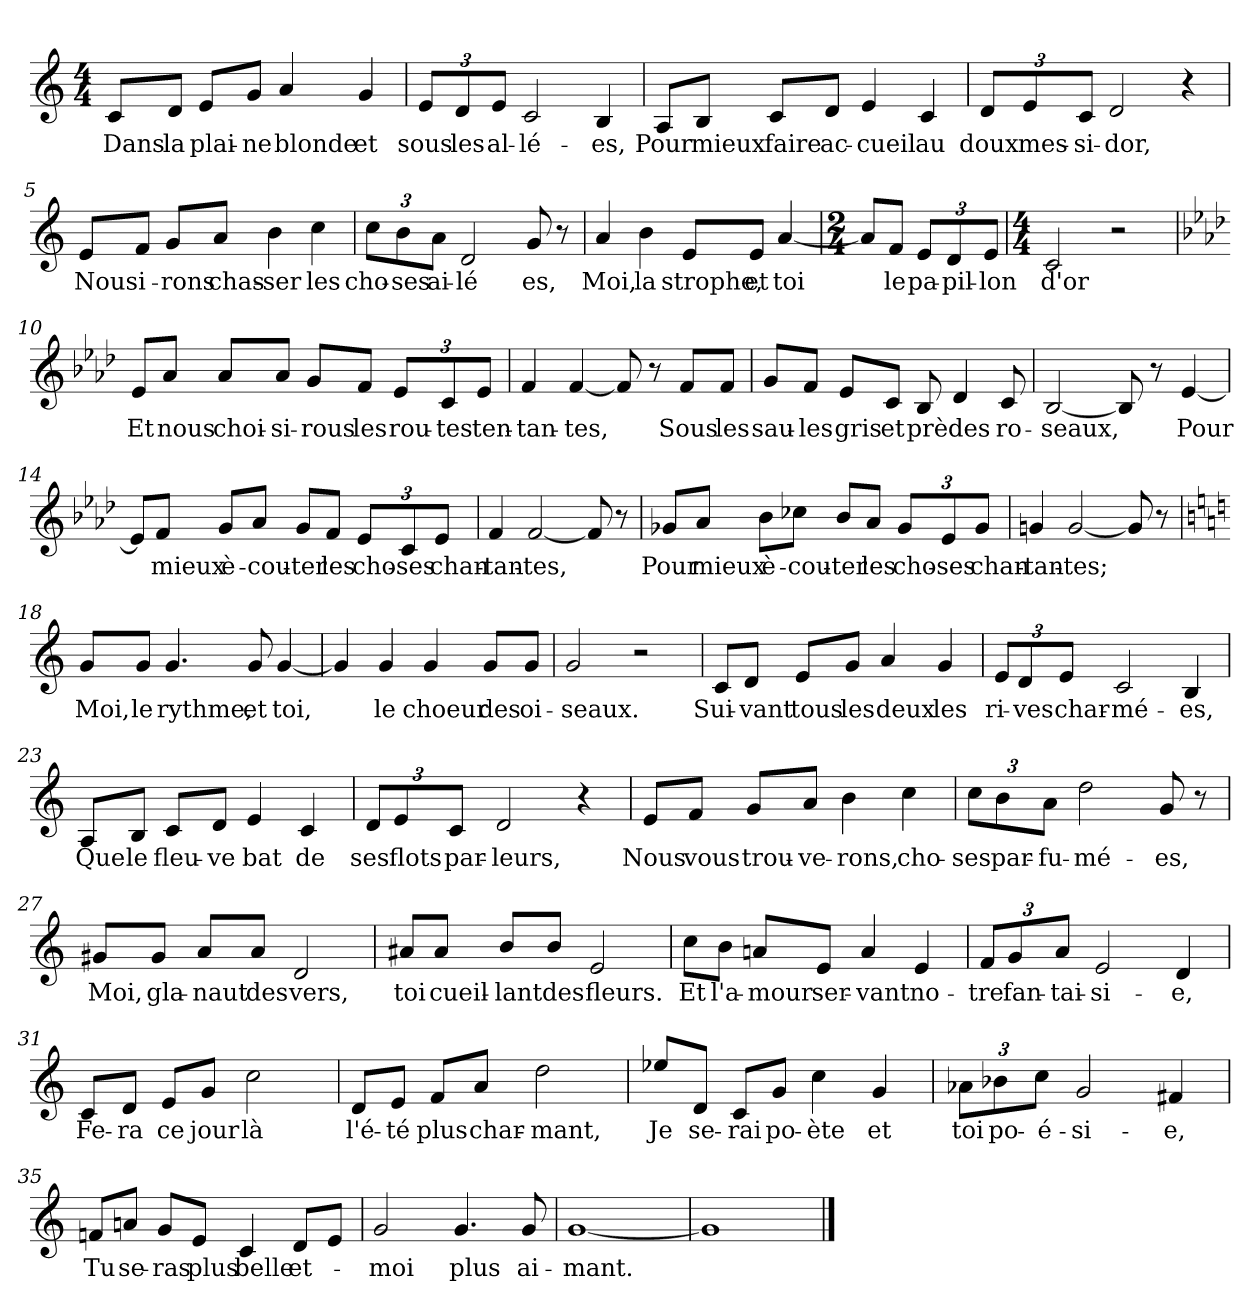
**kern	**text
*part1	*part1
*staff1	*staff1
*clefG2	*
*k[]	*
*M4/4	*
=1	=1
!	!LO:LY:b
8c/L	Dans
!	!LO:LY:b
8d/J	la
!	!LO:LY:b
8e/L	plai-
!	!LO:LY:b
8g/J	-ne
!	!LO:LY:b
4a/	blonde
!	!LO:LY:b
4g/	et
=2	=2
!	!LO:LY:b
12e/L	sous
!	!LO:LY:b
12d/	les
!	!LO:LY:b
12e/J	al-
!	!LO:LY:b
2c/	-lé-
!	!LO:LY:b
4B/	-es,
=3	=3
!	!LO:LY:b
8A/L	Pour
!	!LO:LY:b
8B/J	mieux
!	!LO:LY:b
8c/L	faire
!	!LO:LY:b
8d/J	ac-
!	!LO:LY:b
4e/	-cueil
!	!LO:LY:b
4c/	au
=4	=4
!	!LO:LY:b
12d/L	doux
!	!LO:LY:b
12e/	mes-
!	!LO:LY:b
12c/J	-si-
!	!LO:LY:b
2d/	-dor,
4r	.
=5	=5
!	!LO:LY:b
8e/L	Nous
!	!LO:LY:b
8f/J	i-
!	!LO:LY:b
8g/L	-rons
!	!LO:LY:b
8a/J	chas-
!	!LO:LY:b
4b\	-ser
!	!LO:LY:b
4cc\	les
!!LO:LB:g=z
=6	=6
!	!LO:LY:b
12cc\L	cho-
!	!LO:LY:b
12b\	-ses
!	!LO:LY:b
12a\J	ai-
!	!LO:LY:b
2d/	lé
!	!LO:LY:b
8g/	-es,
8r	.
=7	=7
!	!LO:LY:b
4a/	Moi,
!	!LO:LY:b
4b\	la
!	!LO:LY:b
8e/L	strophe,
!	!LO:LY:b
8e/J	et
!	!LO:LY:b
[4a/	toi
=8	=8
*M2/4	*
8a/L]	.
!	!LO:LY:b
8f/J	le
!	!LO:LY:b
12e/L	pa-
!	!LO:LY:b
12d/	-pil-
!	!LO:LY:b
12e/J	-lon
=9	=9
*M4/4	*
!	!LO:LY:b
2c/	d'or
2r	.
=10	=10
*k[b-e-a-d-]	*
!	!LO:LY:b
8e-/L	Et
!	!LO:LY:b
8a-/J	nous
!	!LO:LY:b
8a-/L	choi-
!	!LO:LY:b
8a-/J	-si-
!	!LO:LY:b
8g/L	-rous
!	!LO:LY:b
8f/J	les
!	!LO:LY:b
12e-/L	rou-
!	!LO:LY:b
12c/	-tes
!	!LO:LY:b
12e-/J	ten-
!!LO:LB:g=z
=11	=11
!	!LO:LY:b
4f/	-tan-
!	!LO:LY:b
[4f/	-tes,
8f/]	.
8r	.
!	!LO:LY:b
8f/L	Sous
!	!LO:LY:b
8f/J	les
=12	=12
!	!LO:LY:b
8g/L	sau-
!	!LO:LY:b
8f/J	-les
!	!LO:LY:b
8e-/L	gris
!	!LO:LY:b
8c/J	et
!	!LO:LY:b
8B-/	prè
!	!LO:LY:b
4d-/	des
!	!LO:LY:b
8c/	ro-
=13	=13
!	!LO:LY:b
[2B-/	-seaux,
8B-/]	.
8r	.
!	!LO:LY:b
[4e-/	Pour
=14	=14
8e-/L]	.
!	!LO:LY:b
8f/J	mieux
!	!LO:LY:b
8g/L	è-
!	!LO:LY:b
8a-/J	-cou-
!	!LO:LY:b
8g/L	-ter
!	!LO:LY:b
8f/J	les
!	!LO:LY:b
12e-/L	cho-
!	!LO:LY:b
12c/	-ses
!	!LO:LY:b
12e-/J	chan-
=15	=15
!	!LO:LY:b
4f/	-tan-
!	!LO:LY:b
[2f/	tes,
8f/]	.
8r	.
!!LO:LB:g=z
=16	=16
!	!LO:LY:b
8g-X/L	Pour
!	!LO:LY:b
8a-/J	mieux
!	!LO:LY:b
8b-\L	è-
!	!LO:LY:b
8cc-X\J	-cou-
!	!LO:LY:b
8b-/L	-ter
!	!LO:LY:b
8a-/J	les
!	!LO:LY:b
12g-/L	cho-
!	!LO:LY:b
12e-/	-ses
!	!LO:LY:b
12g-/J	chan-
=17	=17
!	!LO:LY:b
4gn/	-tan-
!	!LO:LY:b
[2g/	-tes;
8g/]	.
8r	.
=18	=18
*k[]	*
!	!LO:LY:b
8g/L	Moi,
!	!LO:LY:b
8g/J	le
!	!LO:LY:b
4.g/	rythme,
!	!LO:LY:b
8g/	et
!	!LO:LY:b
[4g/	toi,
=19	=19
4g/]	.
!	!LO:LY:b
4g/	le
!	!LO:LY:b
4g/	choeur
!	!LO:LY:b
8g/L	des
!	!LO:LY:b
8g/J	oi-
=20	=20
!	!LO:LY:b
2g/	-seaux.
2r	.
!!LO:LB:g=z
=21	=21
!	!LO:LY:b
8c/L	Sui-
!	!LO:LY:b
8d/J	-vant
!	!LO:LY:b
8e/L	tous
!	!LO:LY:b
8g/J	les
!	!LO:LY:b
4a/	deux
!	!LO:LY:b
4g/	les
=22	=22
!	!LO:LY:b
12e/L	ri-
!	!LO:LY:b
12d/	-ves
!	!LO:LY:b
12e/J	char-
!	!LO:LY:b
2c/	-mé-
!	!LO:LY:b
4B/	-es,
=23	=23
!	!LO:LY:b
8A/L	Que
!	!LO:LY:b
8B/J	le
!	!LO:LY:b
8c/L	fleu-
!	!LO:LY:b
8d/J	-ve
!	!LO:LY:b
4e/	bat
!	!LO:LY:b
4c/	de
=24	=24
!	!LO:LY:b
12d/L	ses
!	!LO:LY:b
12e/	flots
!	!LO:LY:b
12c/J	par-
!	!LO:LY:b
2d/	-leurs,
4r	.
=25	=25
!	!LO:LY:b
8e/L	Nous
!	!LO:LY:b
8f/J	vous
!	!LO:LY:b
8g/L	trou-
!	!LO:LY:b
8a/J	-ve-
!	!LO:LY:b
4b\	-rons,
!	!LO:LY:b
4cc\	cho-
!!LO:LB:g=z
=26	=26
!	!LO:LY:b
12cc\L	-ses
!	!LO:LY:b
12b\	par-
!	!LO:LY:b
12a\J	-fu-
!	!LO:LY:b
2dd\	-mé-
!	!LO:LY:b
8g/	-es,
8r	.
=27	=27
!	!LO:LY:b
8g#X/L	Moi,
!	!LO:LY:b
8g#/J	gla-
!	!LO:LY:b
8a/L	-naut
!	!LO:LY:b
8a/J	des
!	!LO:LY:b
2d/	vers,
=28	=28
!	!LO:LY:b
8a#X/L	toi
!	!LO:LY:b
8a#/J	cueil-
!	!LO:LY:b
8b/L	-lant
!	!LO:LY:b
8b/J	des
!	!LO:LY:b
2e/	fleurs.
=29	=29
!	!LO:LY:b
8cc\L	Et
!	!LO:LY:b
8b\J	l'a-
!	!LO:LY:b
8an/L	-mour
!	!LO:LY:b
8e/J	ser-
!	!LO:LY:b
4a/	-vant
!	!LO:LY:b
4e/	no-
=30	=30
!	!LO:LY:b
12f/L	-tre
!	!LO:LY:b
12g/	fan-
!	!LO:LY:b
12a/J	-tai-
!	!LO:LY:b
2e/	-si-
!	!LO:LY:b
4d/	-e,
!!LO:LB:g=z
=31	=31
!	!LO:LY:b
8c/L	Fe-
!	!LO:LY:b
8d/J	-ra
!	!LO:LY:b
8e/L	ce
!	!LO:LY:b
8g/J	jour
!	!LO:LY:b
2cc\	là
=32	=32
!	!LO:LY:b
8d/L	l'é-
!	!LO:LY:b
8e/J	-té
!	!LO:LY:b
8f/L	plus
!	!LO:LY:b
8a/J	char-
!	!LO:LY:b
2dd\	-mant,
=33	=33
!	!LO:LY:b
8ee-X/L	Je
!	!LO:LY:b
8d/J	se-
!	!LO:LY:b
8c/L	-rai
!	!LO:LY:b
8g/J	po-
!	!LO:LY:b
4cc\	-ète
!	!LO:LY:b
4g/	et
=34	=34
!	!LO:LY:b
12a-X\L	toi
!	!LO:LY:b
12b-X\	po-
!	!LO:LY:b
12cc\J	-é-
!	!LO:LY:b
2g/	-si-
!	!LO:LY:b
4f#X/	-e,
=35	=35
!	!LO:LY:b
8fn/L	Tu
!	!LO:LY:b
8an/J	se-
!	!LO:LY:b
8g/L	-ras
!	!LO:LY:b
8e/J	plus
!	!LO:LY:b
4c/	belle
!	!LO:LY:b
8d/L	et-
8e/J	.
=36	=36
!	!LO:LY:b
2g/	moi
!	!LO:LY:b
4.g/	plus
!	!LO:LY:b
8g/	ai-
=37	=37
!	!LO:LY:b
[1g	-mant.
!!LO:LB:g=z
=38	=38
1g]	.
==	==
*-	*-
